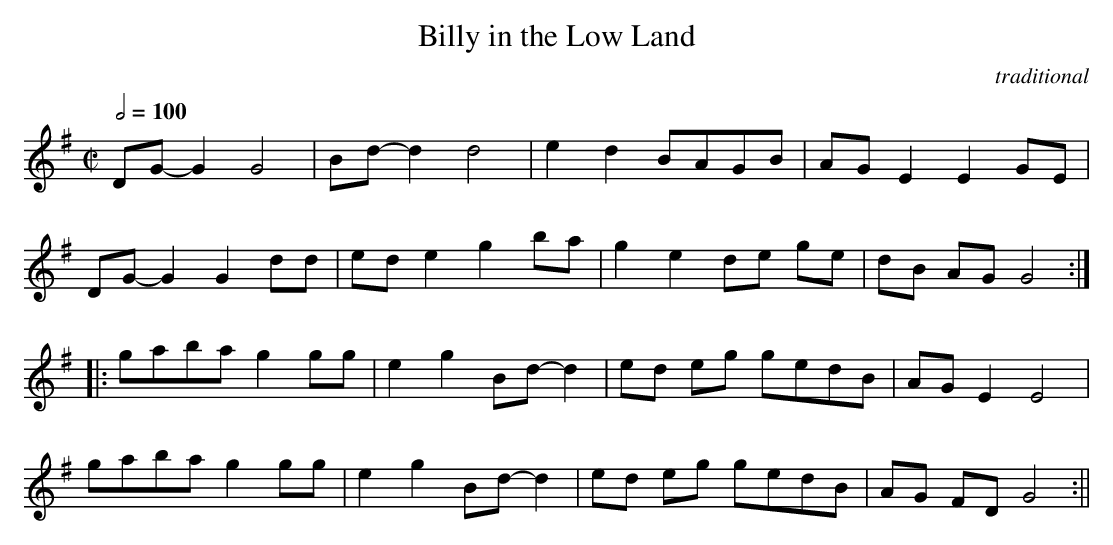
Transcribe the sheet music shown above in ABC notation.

X:1
T:Billy in the Low Land
M:C|
L:1/8
Q:1/2=100 %tempo%
C:traditional
K:G Maj
V:1
L:1/8
DG-G2 G4 | Bd-d2 d4 | e2d2 BAGB | AG E2 E2 GE |
DG-G2 G2dd | ed e2 g2 ba | g2 e2 de ge | dB AG G4 :|
|:gaba g2 gg | e2 g2 Bd- d2 | ed eg gedB | AG E2 E4 |
gaba g2 gg | e2 g2 Bd- d2 | ed eg gedB | AG FD G4 :||
